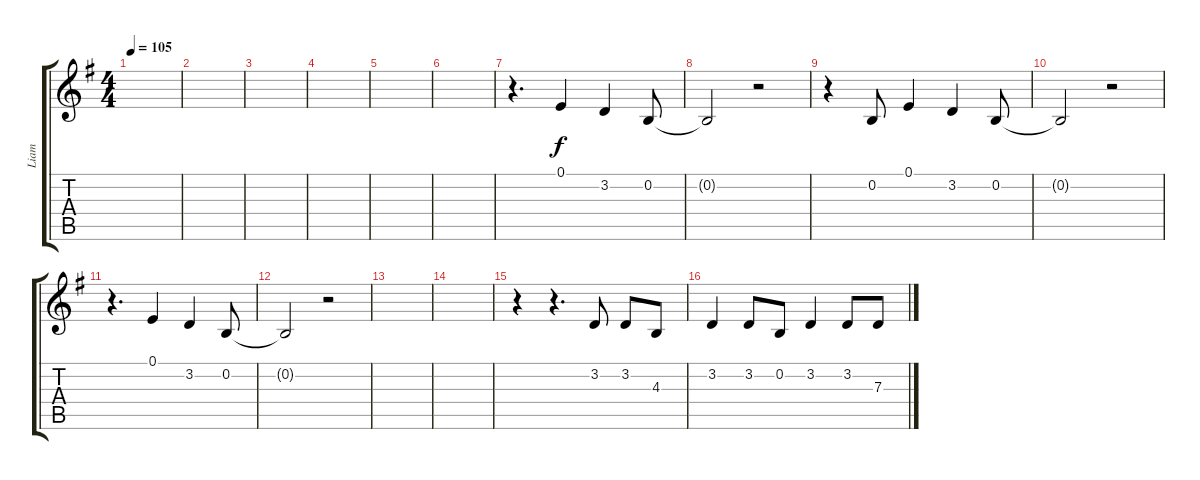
\track ("Liam" "Liam") {instrument lead2sawtooth}
\staff {score tabs}
\tuning (E4 B3 G3 D3 A2 E2) {hide}
\ts (4 4)
\tempo 105
\clef g2
\ks g
|
|
|
|
|
|
r.4{d} 0.1.4 3.2.4 0.2.8 |
0.2{t}.2 r.2 |
r.4 0.2.8 0.1.4 3.2.4 0.2.8 |
0.2{t}.2 r.2 |
r.4{d} 0.1.4 3.2.4 0.2.8 |
0.2{t}.2 r.2 |
|
|
r.4 r.4{d} 3.2.8 3.2.8 4.3.8 |
3.2.4 3.2.8 0.2.8 3.2.4 3.2.8 7.3.8
